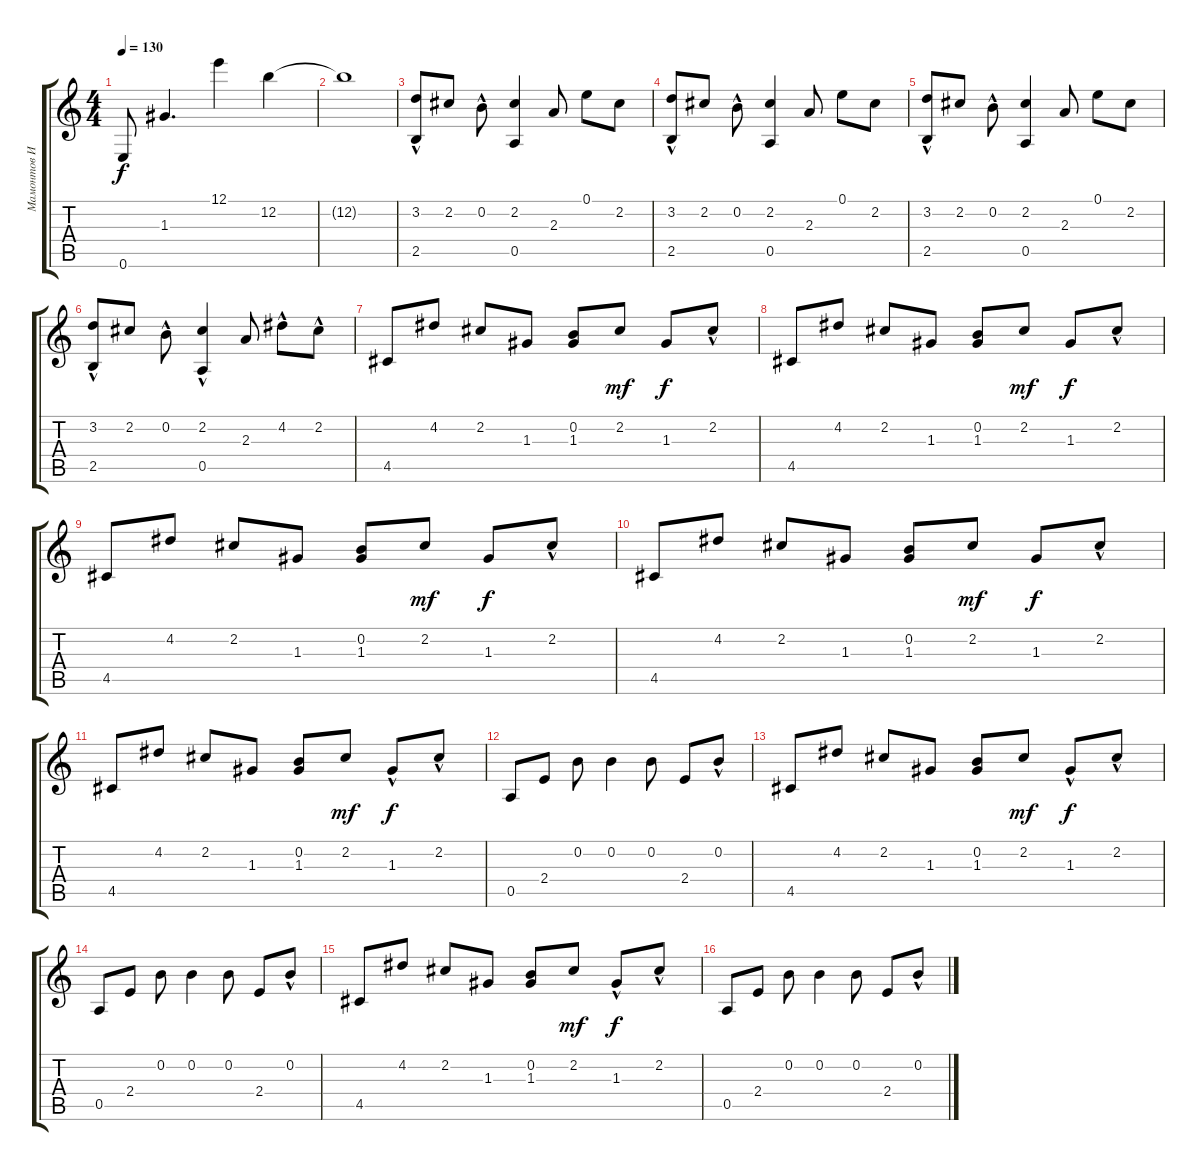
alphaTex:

\track ("Мамонтов Илья" "Мамонтов И") {instrument acousticguitarsteel}
\staff {score tabs}
\tuning (E4 B3 G3 D3 A2 E2) {hide}
\ts (4 4)
\tempo 130
\clef g2
\ks c
0.6.8{dy f} 1.3.4{d} 12.1.4 12.2.4 |
12.2{t}.1 |
(3.2 2.5{hac}).8 2.2.8 0.2{hac}.8 (2.2 0.5).4 2.3.8 0.1.8 2.2.8 |
(3.2 2.5{hac}).8 2.2.8 0.2{hac}.8 (2.2 0.5).4 2.3.8 0.1.8 2.2.8 |
(3.2 2.5{hac}).8 2.2.8 0.2{hac}.8 (2.2 0.5).4 2.3.8 0.1.8 2.2.8 |
(3.2 2.5{hac}).8 2.2.8 0.2{hac}.8 (2.2{hac} 0.5).4 2.3.8 4.2{hac}.8 2.2{hac}.8 |
4.5.8 4.2.8 2.2.8 1.3.8 (0.2 1.3).8 2.2.8{dy mf} 1.3.8{dy f} 2.2{hac}.8 |
4.5.8 4.2.8 2.2.8 1.3.8 (0.2 1.3).8 2.2.8{dy mf} 1.3.8{dy f} 2.2{hac}.8 |
4.5.8 4.2.8 2.2.8 1.3.8 (0.2 1.3).8 2.2.8{dy mf} 1.3.8{dy f} 2.2{hac}.8 |
4.5.8 4.2.8 2.2.8 1.3.8 (0.2 1.3).8 2.2.8{dy mf} 1.3.8{dy f} 2.2{hac}.8 |
4.5.8 4.2.8 2.2.8 1.3.8 (0.2 1.3).8 2.2.8{dy mf} 1.3{hac}.8{dy f} 2.2{hac}.8 |
0.5.8 2.4.8 0.2.8 0.2.4 0.2.8 2.4.8 0.2{hac}.8 |
4.5.8 4.2.8 2.2.8 1.3.8 (0.2 1.3).8 2.2.8{dy mf} 1.3{hac}.8{dy f} 2.2{hac}.8 |
0.5.8 2.4.8 0.2.8 0.2.4 0.2.8 2.4.8 0.2{hac}.8 |
4.5.8 4.2.8 2.2.8 1.3.8 (0.2 1.3).8 2.2.8{dy mf} 1.3{hac}.8{dy f} 2.2{hac}.8 |
0.5.8 2.4.8 0.2.8 0.2.4 0.2.8 2.4.8 0.2{hac}.8
